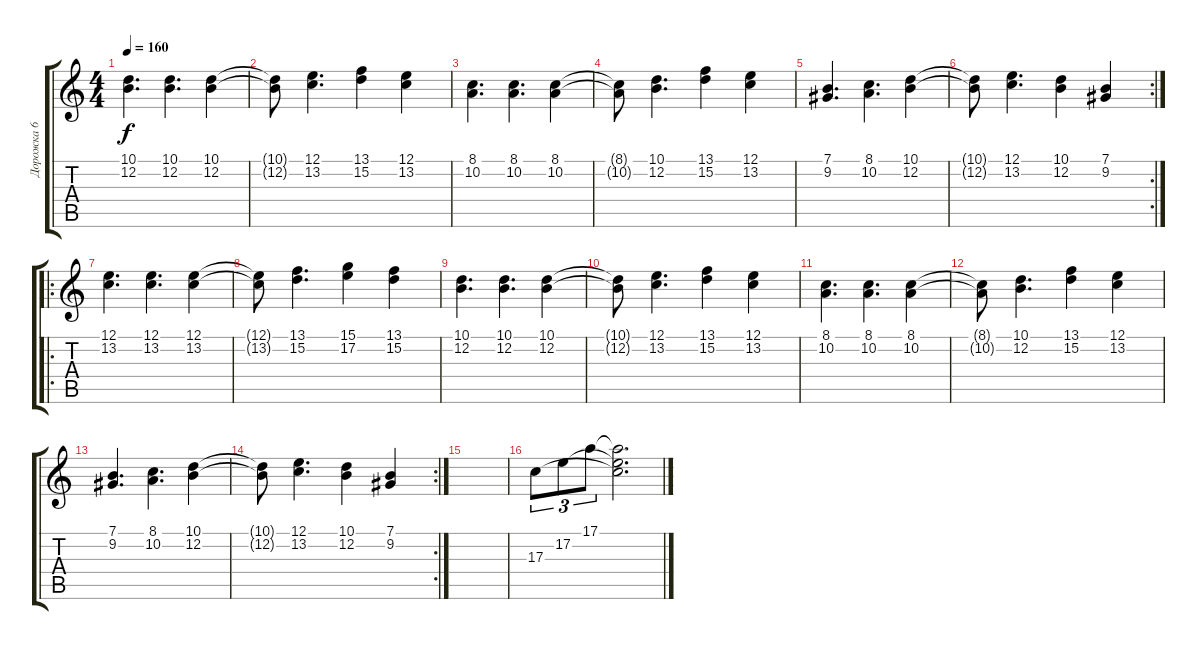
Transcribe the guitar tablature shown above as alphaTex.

\track ("Дорожка 6" "Дорожка 6") {instrument brightacousticpiano}
\staff {score tabs}
\tuning (E4 B3 G3 D3 A2 E2) {hide}
\ts (4 4)
\tempo 160
\clef g2
\ks c
(10.1 12.2).4{d dy f} (10.1 12.2).4{d} (10.1 12.2).4 |
(10.1{t} 12.2{t}).8 (12.1 13.2).4{d} (13.1 15.2).4 (12.1 13.2).4 |
(8.1 10.2).4{d} (8.1 10.2).4{d} (8.1 10.2).4 |
(8.1{t} 10.2{t}).8 (10.1 12.2).4{d} (13.1 15.2).4 (12.1 13.2).4 |
(7.1 9.2).4{d} (8.1 10.2).4{d} (10.1 12.2).4 |
\rc 2
(10.1{t} 12.2{t}).8 (12.1 13.2).4{d} (10.1 12.2).4 (7.1 9.2).4 |
\ro
(12.1 13.2).4{d} (12.1 13.2).4{d} (12.1 13.2).4 |
(12.1{t} 13.2{t}).8 (13.1 15.2).4{d} (15.1 17.2).4 (13.1 15.2).4 |
(10.1 12.2).4{d} (10.1 12.2).4{d} (10.1 12.2).4 |
(10.1{t} 12.2{t}).8 (12.1 13.2).4{d} (13.1 15.2).4 (12.1 13.2).4 |
(8.1 10.2).4{d} (8.1 10.2).4{d} (8.1 10.2).4 |
(8.1{t} 10.2{t}).8 (10.1 12.2).4{d} (13.1 15.2).4 (12.1 13.2).4 |
(7.1 9.2).4{d} (8.1 10.2).4{d} (10.1 12.2).4 |
\rc 2
(10.1{t} 12.2{t}).8 (12.1 13.2).4{d} (10.1 12.2).4 (7.1 9.2).4 |
|
17.3.8{tu (3 2)} 17.2.8{tu (3 2)} 17.1.8{tu (3 2)} (17.1{t} 17.2{t} 17.3{t}).2{d}
